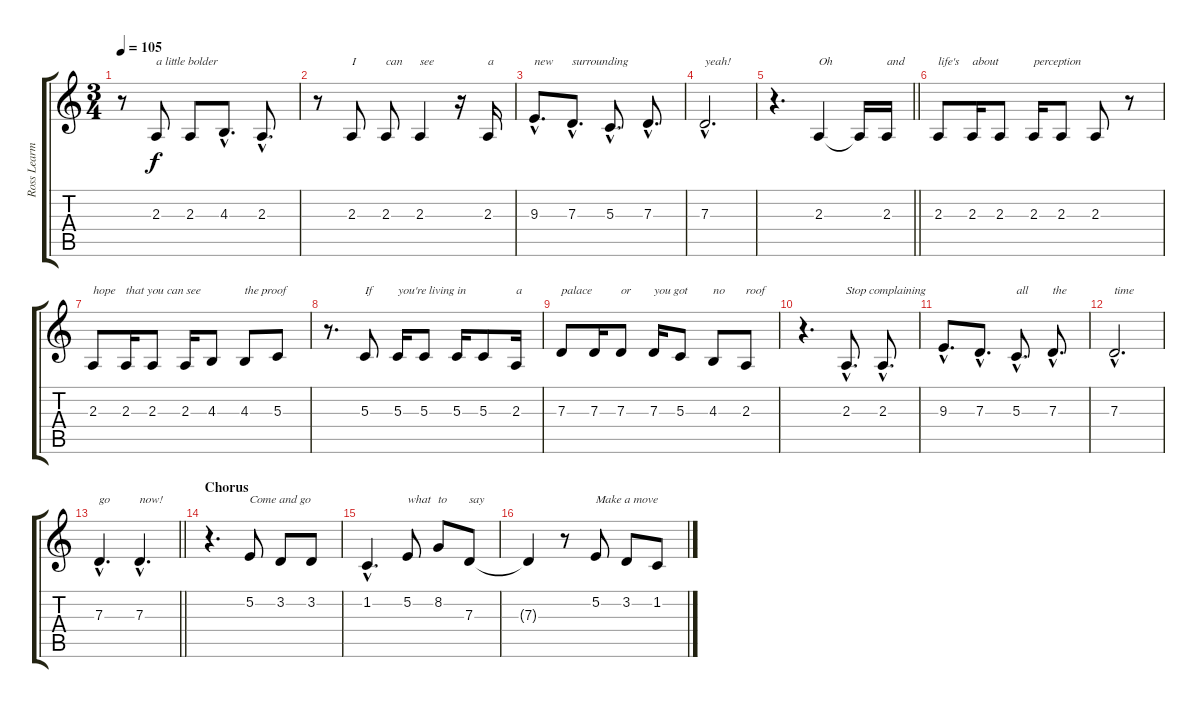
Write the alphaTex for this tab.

\track ("Ross Learmonth (Backing Vocals)" "Ross Learm") {instrument violin}
\staff {score tabs}
\tuning (E4 B3 G3 D3 A2 E2) {hide}
\ts (3 4)
\tempo 105
\clef g2
\ks c
r.8{dy f} 2.3.8{txt "a little bolder"} 2.3.8 4.3{hac}.8{d} 2.3{hac}.8{d} |
r.8 2.3.8{txt "I"} 2.3.8{txt "can"} 2.3.4{txt "see"} r.16 2.3.16{txt "a"} |
9.3{hac}.8{d txt "new"} 7.3{hac}.8{d txt "surrounding"} 5.3{hac}.8{d} 7.3{hac}.8{d} |
7.3{hac}.2{d txt "yeah!"} |
\barLineRight lightlight
r.4{d} 2.3.4{txt "Oh"} 2.3{t}.16 2.3.16{txt "and"} |
2.3.8{txt "life's"} 2.3.16{txt "about"} 2.3.8 2.3.16{txt "perception"} 2.3.8 2.3.8 r.8 |
2.3.8{txt "hope"} 2.3.16{txt "that you can see"} 2.3.8 2.3.16 4.3.8 4.3.8{txt "the proof"} 5.3.8 |
r.8{d} 5.3.8{txt "If"} 5.3.16{txt "you're living in"} 5.3.8 5.3.16 5.3.8 2.3.16{txt "a"} |
7.3.8{txt "palace"} 7.3.16 7.3.8{txt "or"} 7.3.16{txt "you got"} 5.3.8 4.3.8{txt "no"} 2.3.8{txt "roof"} |
r.4{d} 2.3{hac}.8{d txt "Stop complaining"} 2.3{hac}.8{d} |
9.3{hac}.8{d} 7.3{hac}.8{d} 5.3{hac}.8{d txt "all"} 7.3{hac}.8{d txt "the"} |
7.3{hac}.2{d txt "time"} |
\barLineRight lightlight
7.3{hac}.4{d txt "go"} 7.3{hac}.4{d txt "now!"} |
\section ("" "Chorus")
r.4{d} 5.2.8{txt "Come and go"} 3.2.8 3.2.8 |
1.2{hac}.4{d} 5.2.8{txt "what"} 8.2.8{txt "to"} 7.3.8{txt "say"} |
7.3{t}.4 r.8 5.2.8{txt "Make a move"} 3.2.8 1.2.8
